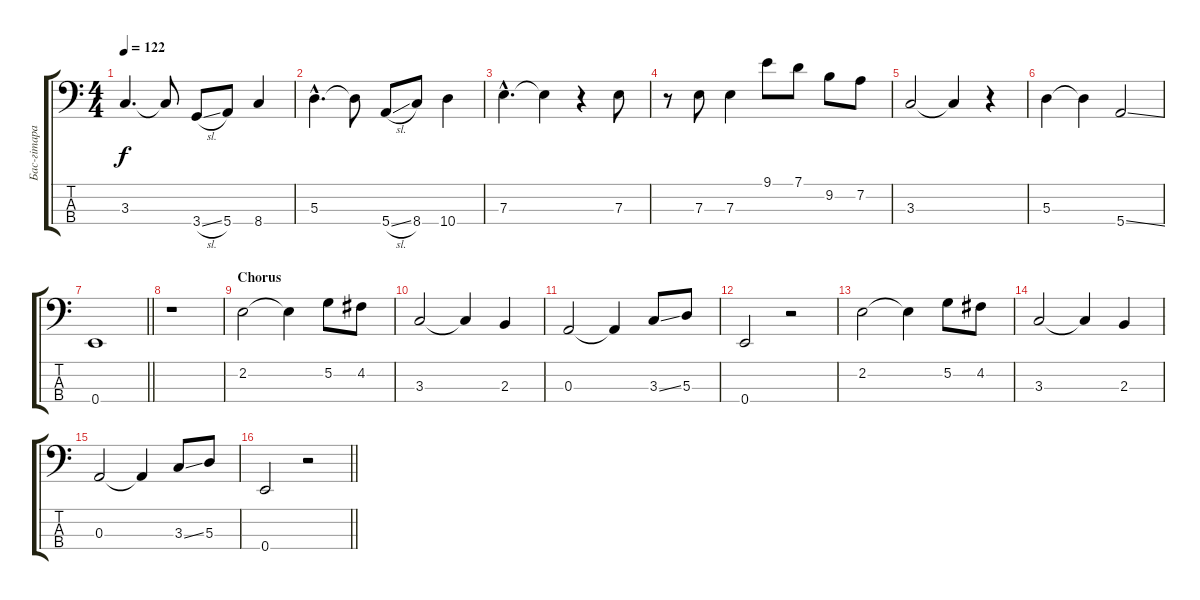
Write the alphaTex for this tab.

\track ("Бас-гітара" "Бас-гітара") {instrument acousticbass}
\staff {score tabs}
\tuning (G2 D2 A1 E1) {hide}
\ts (4 4)
\tempo 122
\clef f4
\ks c
3.3.4{d dy f} 3.3{t}.8 3.4{sl}.8 5.4.8 8.4.4 |
5.3{hac}.4{d} 5.3{t}.8 5.4{sl}.8 8.4.8 10.4.4 |
7.3{hac}.4{d} 7.3{t}.4 r.4 7.3.8 |
r.8 7.3.8 7.3.4 9.1.8 7.1.8 9.2.8 7.2.8 |
3.3.2 3.3{t}.4 r.4 |
5.3.4 5.3{t}.4 5.4{ss}.2 |
\barLineRight lightlight
0.4.1 |
r.1 |
\section ("" "Chorus")
2.2.2 2.2{t}.4 5.2.8 4.2.8 |
3.3.2 3.3{t}.4 2.3.4 |
0.3.2 0.3{t}.4 3.3{ss}.8 5.3.8 |
0.4.2 r.2 |
2.2.2 2.2{t}.4 5.2.8 4.2.8 |
3.3.2 3.3{t}.4 2.3.4 |
0.3.2 0.3{t}.4 3.3{ss}.8 5.3.8 |
\barLineRight lightlight
0.4.2 r.2
